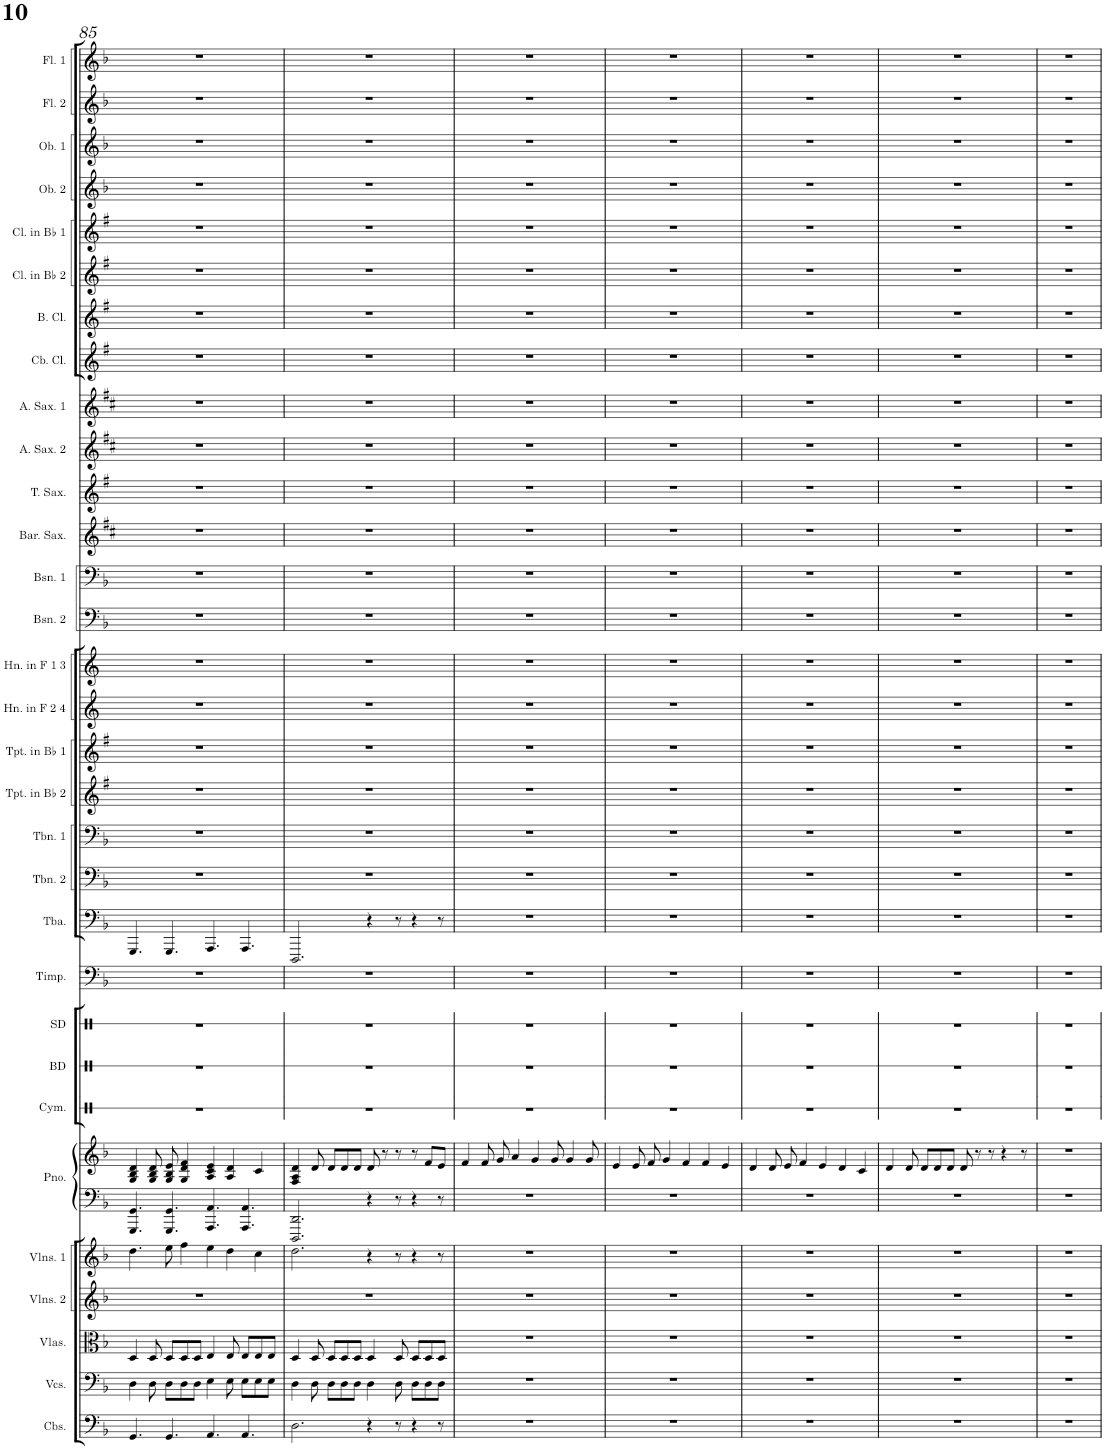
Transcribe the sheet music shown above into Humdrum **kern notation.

**kern	**kern	**kern	**kern	**kern	**kern	**kern	**kern	**kern	**kern	**kern	**kern	**kern	**kern	**kern	**kern	**kern	**kern	**kern	**kern	**kern	**kern	**kern	**kern	**kern	**kern	**kern	**kern	**kern	**kern	**kern	**kern
*part31	*part30	*part29	*part28	*part27	*part26	*part26	*part25	*part24	*part23	*part22	*part21	*part20	*part19	*part18	*part17	*part16	*part15	*part14	*part13	*part12	*part11	*part10	*part9	*part8	*part7	*part6	*part5	*part4	*part3	*part2	*part1
*staff32	*staff31	*staff30	*staff29	*staff28	*staff27	*staff26	*staff25	*staff24	*staff23	*staff22	*staff21	*staff20	*staff19	*staff18	*staff17	*staff16	*staff15	*staff14	*staff13	*staff12	*staff11	*staff10	*staff9	*staff8	*staff7	*staff6	*staff5	*staff4	*staff3	*staff2	*staff1
*I"Contrabasses	*I"Violoncellos	*I"Violas	*I"Violins 2	*I"Violins 1	*I"Grand Piano	*	*I"Cymbals	*I"Bass Drum	*I"Snare Drum	*I"Timpani	*I"Tuba	*I"Trombone 2	*I"Trombone 1	*I"Trumpet in Bb 2	*I"Trumpet in Bb 1	*I"Horn in F 2 &amp; 4	*I"Horn in F 1 &amp; 3	*I"Bassoon 2	*I"Bassoon 1	*I"Baritone Saxophone	*I"Tenor Saxophone	*I"Alto Saxophone 2	*I"Alto Saxophone 1	*I"Contrabass Clarinet	*I"Bass Clarinet	*I"Clarinet in Bb 2	*I"Clarinet in Bb 1	*I"Oboe 2	*I"Oboe 1	*I"Flute 2	*I"Flute 1
*I'Cbs.	*I'Vcs.	*I'Vlas.	*I'Vlns. 2	*I'Vlns. 1	*I'Pno.	*	*I'Cym.	*I'BD	*I'SD	*I'Timp.	*I'Tba.	*I'Tbn. 2	*I'Tbn. 1	*I'Tpt. in Bb 2	*I'Tpt. in Bb 1	*I'Hn. in F 2 4	*I'Hn. in F 1 3	*I'Bsn. 2	*I'Bsn. 1	*I'Bar. Sax.	*I'T. Sax.	*I'A. Sax. 2	*I'A. Sax. 1	*I'Cb. Cl.	*I'B. Cl.	*I'Cl. in Bb 2	*I'Cl. in Bb 1	*I'Ob. 2	*I'Ob. 1	*I'Fl. 2	*I'Fl. 1
!!LO:PB:g=z
*clefF4	*clefF4	*clefC3	*clefG2	*clefG2	*clefF4	*clefG2	*clefX	*clefX	*clefX	*clefF4	*clefF4	*clefF4	*clefF4	*clefG2	*clefG2	*clefG2	*clefG2	*clefF4	*clefF4	*clefG2	*clefG2	*clefG2	*clefG2	*clefG2	*clefG2	*clefG2	*clefG2	*clefG2	*clefG2	*clefG2	*clefG2
*Trd7c12	*	*	*	*	*	*	*	*	*	*	*	*	*	*Trd1c2	*Trd1c2	*Trd4c7	*Trd4c7	*	*	*Trd12c21	*Trd8c14	*Trd5c9	*Trd5c9	*Trd15c26	*Trd8c14	*Trd1c2	*Trd1c2	*	*	*	*
*k[b-]	*k[b-]	*k[b-]	*k[b-]	*k[b-]	*k[b-]	*k[b-]	*k[]	*k[]	*k[]	*k[b-]	*k[b-]	*k[b-]	*k[b-]	*k[f#]	*k[f#]	*k[]	*k[]	*k[b-]	*k[b-]	*k[f#c#]	*k[f#]	*k[f#c#]	*k[f#c#]	*k[f#]	*k[f#]	*k[f#]	*k[f#]	*k[b-]	*k[b-]	*k[b-]	*k[b-]
*M12/8	*M12/8	*M12/8	*M12/8	*M12/8	*M12/8	*M12/8	*M12/8	*M12/8	*M12/8	*M12/8	*M12/8	*M12/8	*M12/8	*M12/8	*M12/8	*M12/8	*M12/8	*M12/8	*M12/8	*M12/8	*M12/8	*M12/8	*M12/8	*M12/8	*M12/8	*M12/8	*M12/8	*M12/8	*M12/8	*M12/8	*M12/8
=85	=85	=85	=85	=85	=85	=85	=85	=85	=85	=85	=85	=85	=85	=85	=85	=85	=85	=85	=85	=85	=85	=85	=85	=85	=85	=85	=85	=85	=85	=85	=85
4.GG/	4D\	4D/	1.r	4.dd\	4.GGG/ 4.GG/	4G/ 4B-/ 4d/	1.r	1.r	1.r	1.r	4.GGG/	1.r	1.r	1.r	1.r	1.r	1.r	1.r	1.r	1.r	1.r	1.r	1.r	1.r	1.r	1.r	1.r	1.r	1.r	1.r	1.r
.	8D\	8D/	.	.	.	8G/ 8B-/ 8d/	.	.	.	.	.	.	.	.	.	.	.	.	.	.	.	.	.	.	.	.	.	.	.	.	.
4.GG/	8D\L	8D/L	.	8ee\	4.GGG/ 4.GG/	8G/ 8B-/ 8e/	.	.	.	.	4.GGG/	.	.	.	.	.	.	.	.	.	.	.	.	.	.	.	.	.	.	.	.
.	8D\	8D/	.	4ff\	.	4G/ 4d/ 4f/	.	.	.	.	.	.	.	.	.	.	.	.	.	.	.	.	.	.	.	.	.	.	.	.	.
.	8D\J	8D/J	.	.	.	.	.	.	.	.	.	.	.	.	.	.	.	.	.	.	.	.	.	.	.	.	.	.	.	.	.
4.AA/	4E\	4E/	.	4ee\	4.AAA/ 4.AA/	4A/ 4c/ 4e/	.	.	.	.	4.AAA/	.	.	.	.	.	.	.	.	.	.	.	.	.	.	.	.	.	.	.	.
.	8E\	8E/	.	4dd\	.	4A/ 4d/	.	.	.	.	.	.	.	.	.	.	.	.	.	.	.	.	.	.	.	.	.	.	.	.	.
4.AA/	8E\L	8E/L	.	.	4.AAA/ 4.AA/	.	.	.	.	.	4.AAA/	.	.	.	.	.	.	.	.	.	.	.	.	.	.	.	.	.	.	.	.
.	8E\	8E/	.	4cc\	.	4c/	.	.	.	.	.	.	.	.	.	.	.	.	.	.	.	.	.	.	.	.	.	.	.	.	.
.	8E\J	8E/J	.	.	.	.	.	.	.	.	.	.	.	.	.	.	.	.	.	.	.	.	.	.	.	.	.	.	.	.	.
=86	=86	=86	=86	=86	=86	=86	=86	=86	=86	=86	=86	=86	=86	=86	=86	=86	=86	=86	=86	=86	=86	=86	=86	=86	=86	=86	=86	=86	=86	=86	=86
2.D\	4D\	4D/	1.r	2.dd\	2.DDD/ 2.DD/	4F/ 4A/ 4d/	1.r	1.r	1.r	1.r	2.DDD/	1.r	1.r	1.r	1.r	1.r	1.r	1.r	1.r	1.r	1.r	1.r	1.r	1.r	1.r	1.r	1.r	1.r	1.r	1.r	1.r
.	8D\	8D/	.	.	.	8d/	.	.	.	.	.	.	.	.	.	.	.	.	.	.	.	.	.	.	.	.	.	.	.	.	.
.	8D\L	8D/L	.	.	.	8d/L	.	.	.	.	.	.	.	.	.	.	.	.	.	.	.	.	.	.	.	.	.	.	.	.	.
.	8D\	8D/	.	.	.	8d/	.	.	.	.	.	.	.	.	.	.	.	.	.	.	.	.	.	.	.	.	.	.	.	.	.
.	8D\J	8D/J	.	.	.	8d/J	.	.	.	.	.	.	.	.	.	.	.	.	.	.	.	.	.	.	.	.	.	.	.	.	.
4r	4D\	4D/	.	4r	4r	8d/	.	.	.	.	4r	.	.	.	.	.	.	.	.	.	.	.	.	.	.	.	.	.	.	.	.
.	.	.	.	.	.	8r	.	.	.	.	.	.	.	.	.	.	.	.	.	.	.	.	.	.	.	.	.	.	.	.	.
8r	8D\	8D/	.	8r	8r	8r	.	.	.	.	8r	.	.	.	.	.	.	.	.	.	.	.	.	.	.	.	.	.	.	.	.
4r	8D\L	8D/L	.	4r	4r	8r	.	.	.	.	4r	.	.	.	.	.	.	.	.	.	.	.	.	.	.	.	.	.	.	.	.
.	8D\	8D/	.	.	.	8f/L	.	.	.	.	.	.	.	.	.	.	.	.	.	.	.	.	.	.	.	.	.	.	.	.	.
8r	8D\J	8D/J	.	8r	8r	8e/J	.	.	.	.	8r	.	.	.	.	.	.	.	.	.	.	.	.	.	.	.	.	.	.	.	.
=87	=87	=87	=87	=87	=87	=87	=87	=87	=87	=87	=87	=87	=87	=87	=87	=87	=87	=87	=87	=87	=87	=87	=87	=87	=87	=87	=87	=87	=87	=87	=87
1.r	1.r	1.r	1.r	1.r	1.r	4f/	1.r	1.r	1.r	1.r	1.r	1.r	1.r	1.r	1.r	1.r	1.r	1.r	1.r	1.r	1.r	1.r	1.r	1.r	1.r	1.r	1.r	1.r	1.r	1.r	1.r
.	.	.	.	.	.	8f/	.	.	.	.	.	.	.	.	.	.	.	.	.	.	.	.	.	.	.	.	.	.	.	.	.
.	.	.	.	.	.	8g/	.	.	.	.	.	.	.	.	.	.	.	.	.	.	.	.	.	.	.	.	.	.	.	.	.
.	.	.	.	.	.	4a/	.	.	.	.	.	.	.	.	.	.	.	.	.	.	.	.	.	.	.	.	.	.	.	.	.
.	.	.	.	.	.	4g/	.	.	.	.	.	.	.	.	.	.	.	.	.	.	.	.	.	.	.	.	.	.	.	.	.
.	.	.	.	.	.	8g/	.	.	.	.	.	.	.	.	.	.	.	.	.	.	.	.	.	.	.	.	.	.	.	.	.
.	.	.	.	.	.	4g/	.	.	.	.	.	.	.	.	.	.	.	.	.	.	.	.	.	.	.	.	.	.	.	.	.
.	.	.	.	.	.	8g/	.	.	.	.	.	.	.	.	.	.	.	.	.	.	.	.	.	.	.	.	.	.	.	.	.
=88	=88	=88	=88	=88	=88	=88	=88	=88	=88	=88	=88	=88	=88	=88	=88	=88	=88	=88	=88	=88	=88	=88	=88	=88	=88	=88	=88	=88	=88	=88	=88
1.r	1.r	1.r	1.r	1.r	1.r	4e/	1.r	1.r	1.r	1.r	1.r	1.r	1.r	1.r	1.r	1.r	1.r	1.r	1.r	1.r	1.r	1.r	1.r	1.r	1.r	1.r	1.r	1.r	1.r	1.r	1.r
.	.	.	.	.	.	8e/	.	.	.	.	.	.	.	.	.	.	.	.	.	.	.	.	.	.	.	.	.	.	.	.	.
.	.	.	.	.	.	8f/	.	.	.	.	.	.	.	.	.	.	.	.	.	.	.	.	.	.	.	.	.	.	.	.	.
.	.	.	.	.	.	4g/	.	.	.	.	.	.	.	.	.	.	.	.	.	.	.	.	.	.	.	.	.	.	.	.	.
.	.	.	.	.	.	4f/	.	.	.	.	.	.	.	.	.	.	.	.	.	.	.	.	.	.	.	.	.	.	.	.	.
.	.	.	.	.	.	4f/	.	.	.	.	.	.	.	.	.	.	.	.	.	.	.	.	.	.	.	.	.	.	.	.	.
.	.	.	.	.	.	4e/	.	.	.	.	.	.	.	.	.	.	.	.	.	.	.	.	.	.	.	.	.	.	.	.	.
=89	=89	=89	=89	=89	=89	=89	=89	=89	=89	=89	=89	=89	=89	=89	=89	=89	=89	=89	=89	=89	=89	=89	=89	=89	=89	=89	=89	=89	=89	=89	=89
1.r	1.r	1.r	1.r	1.r	1.r	4d/	1.r	1.r	1.r	1.r	1.r	1.r	1.r	1.r	1.r	1.r	1.r	1.r	1.r	1.r	1.r	1.r	1.r	1.r	1.r	1.r	1.r	1.r	1.r	1.r	1.r
.	.	.	.	.	.	8d/	.	.	.	.	.	.	.	.	.	.	.	.	.	.	.	.	.	.	.	.	.	.	.	.	.
.	.	.	.	.	.	8e/	.	.	.	.	.	.	.	.	.	.	.	.	.	.	.	.	.	.	.	.	.	.	.	.	.
.	.	.	.	.	.	4f/	.	.	.	.	.	.	.	.	.	.	.	.	.	.	.	.	.	.	.	.	.	.	.	.	.
.	.	.	.	.	.	4e/	.	.	.	.	.	.	.	.	.	.	.	.	.	.	.	.	.	.	.	.	.	.	.	.	.
.	.	.	.	.	.	4d/	.	.	.	.	.	.	.	.	.	.	.	.	.	.	.	.	.	.	.	.	.	.	.	.	.
.	.	.	.	.	.	4c/	.	.	.	.	.	.	.	.	.	.	.	.	.	.	.	.	.	.	.	.	.	.	.	.	.
=90	=90	=90	=90	=90	=90	=90	=90	=90	=90	=90	=90	=90	=90	=90	=90	=90	=90	=90	=90	=90	=90	=90	=90	=90	=90	=90	=90	=90	=90	=90	=90
1.r	1.r	1.r	1.r	1.r	1.r	4d/	1.r	1.r	1.r	1.r	1.r	1.r	1.r	1.r	1.r	1.r	1.r	1.r	1.r	1.r	1.r	1.r	1.r	1.r	1.r	1.r	1.r	1.r	1.r	1.r	1.r
.	.	.	.	.	.	8d/	.	.	.	.	.	.	.	.	.	.	.	.	.	.	.	.	.	.	.	.	.	.	.	.	.
.	.	.	.	.	.	8d/L	.	.	.	.	.	.	.	.	.	.	.	.	.	.	.	.	.	.	.	.	.	.	.	.	.
.	.	.	.	.	.	8d/	.	.	.	.	.	.	.	.	.	.	.	.	.	.	.	.	.	.	.	.	.	.	.	.	.
.	.	.	.	.	.	8d/J	.	.	.	.	.	.	.	.	.	.	.	.	.	.	.	.	.	.	.	.	.	.	.	.	.
.	.	.	.	.	.	8d/	.	.	.	.	.	.	.	.	.	.	.	.	.	.	.	.	.	.	.	.	.	.	.	.	.
.	.	.	.	.	.	8r	.	.	.	.	.	.	.	.	.	.	.	.	.	.	.	.	.	.	.	.	.	.	.	.	.
.	.	.	.	.	.	8r	.	.	.	.	.	.	.	.	.	.	.	.	.	.	.	.	.	.	.	.	.	.	.	.	.
.	.	.	.	.	.	4r	.	.	.	.	.	.	.	.	.	.	.	.	.	.	.	.	.	.	.	.	.	.	.	.	.
.	.	.	.	.	.	8r	.	.	.	.	.	.	.	.	.	.	.	.	.	.	.	.	.	.	.	.	.	.	.	.	.
=91	=91	=91	=91	=91	=91	=91	=91	=91	=91	=91	=91	=91	=91	=91	=91	=91	=91	=91	=91	=91	=91	=91	=91	=91	=91	=91	=91	=91	=91	=91	=91
1.r	1.r	1.r	1.r	1.r	1.r	1.r	1.r	1.r	1.r	1.r	1.r	1.r	1.r	1.r	1.r	1.r	1.r	1.r	1.r	1.r	1.r	1.r	1.r	1.r	1.r	1.r	1.r	1.r	1.r	1.r	1.r
=	=	=	=	=	=	=	=	=	=	=	=	=	=	=	=	=	=	=	=	=	=	=	=	=	=	=	=	=	=	=	=
*-	*-	*-	*-	*-	*-	*-	*-	*-	*-	*-	*-	*-	*-	*-	*-	*-	*-	*-	*-	*-	*-	*-	*-	*-	*-	*-	*-	*-	*-	*-	*-
